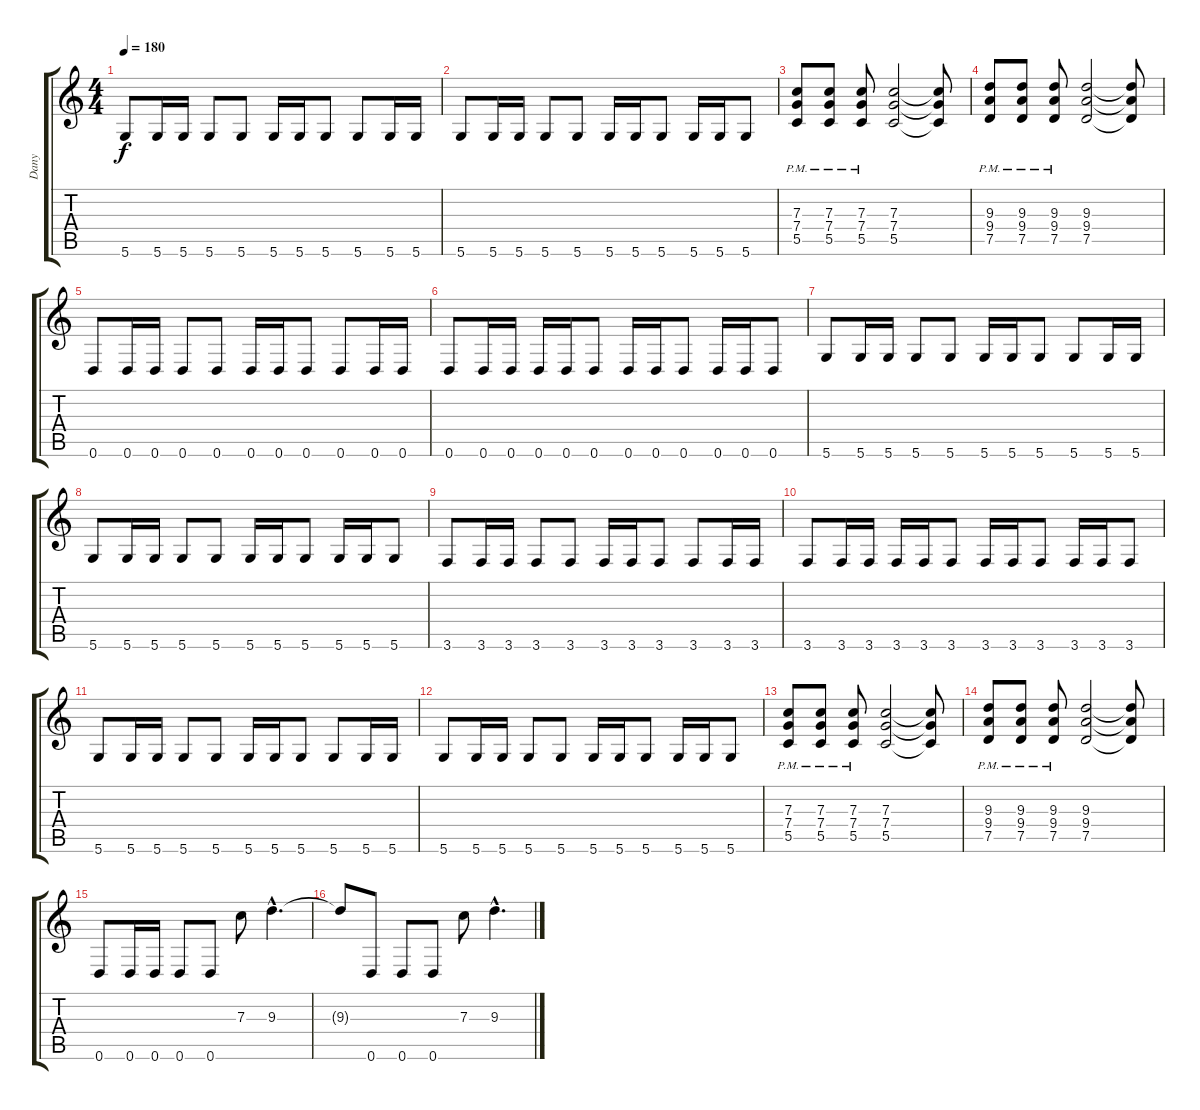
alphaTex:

\track ("Dany" "Dany") {instrument distortionguitar}
\staff {score tabs}
\tuning (D4 A3 F3 C3 G2 D2) {hide}
\ts (4 4)
\tempo 180
\clef g2
\ks c
5.6.8{dy f} 5.6.16 5.6.16 5.6.8 5.6.8 5.6.16 5.6.16 5.6.8 5.6.8 5.6.16 5.6.16 |
5.6.8 5.6.16 5.6.16 5.6.8 5.6.8 5.6.16 5.6.16 5.6.8 5.6.16 5.6.16 5.6.8 |
(7.3 7.4{pm} 5.5).8 (7.3 7.4{pm} 5.5).8 (7.3 7.4{pm} 5.5).8 (7.3 7.4 5.5).2 (7.3{t} 7.4{t} 5.5{t}).8 |
(9.3 9.4{pm} 7.5).8 (9.3 9.4{pm} 7.5).8 (9.3 9.4{pm} 7.5).8 (9.3 9.4 7.5).2 (9.3{t} 9.4{t} 7.5{t}).8 |
0.6.8 0.6.16 0.6.16 0.6.8 0.6.8 0.6.16 0.6.16 0.6.8 0.6.8 0.6.16 0.6.16 |
0.6.8 0.6.16 0.6.16 0.6.16 0.6.16 0.6.8 0.6.16 0.6.16 0.6.8 0.6.16 0.6.16 0.6.8 |
5.6.8 5.6.16 5.6.16 5.6.8 5.6.8 5.6.16 5.6.16 5.6.8 5.6.8 5.6.16 5.6.16 |
5.6.8 5.6.16 5.6.16 5.6.8 5.6.8 5.6.16 5.6.16 5.6.8 5.6.16 5.6.16 5.6.8 |
3.6.8 3.6.16 3.6.16 3.6.8 3.6.8 3.6.16 3.6.16 3.6.8 3.6.8 3.6.16 3.6.16 |
3.6.8 3.6.16 3.6.16 3.6.16 3.6.16 3.6.8 3.6.16 3.6.16 3.6.8 3.6.16 3.6.16 3.6.8 |
5.6.8 5.6.16 5.6.16 5.6.8 5.6.8 5.6.16 5.6.16 5.6.8 5.6.8 5.6.16 5.6.16 |
5.6.8 5.6.16 5.6.16 5.6.8 5.6.8 5.6.16 5.6.16 5.6.8 5.6.16 5.6.16 5.6.8 |
(7.3 7.4{pm} 5.5).8 (7.3 7.4{pm} 5.5).8 (7.3 7.4{pm} 5.5).8 (7.3 7.4 5.5).2 (7.3{t} 7.4{t} 5.5{t}).8 |
(9.3 9.4{pm} 7.5).8 (9.3 9.4{pm} 7.5).8 (9.3 9.4{pm} 7.5).8 (9.3 9.4 7.5).2 (9.3{t} 9.4{t} 7.5{t}).8 |
0.6.8 0.6.16 0.6.16 0.6.8 0.6.8 7.3.8 9.3{hac}.4{d} |
9.3{t}.8 0.6.8 0.6.8 0.6.8 7.3.8 9.3{hac}.4{d}
